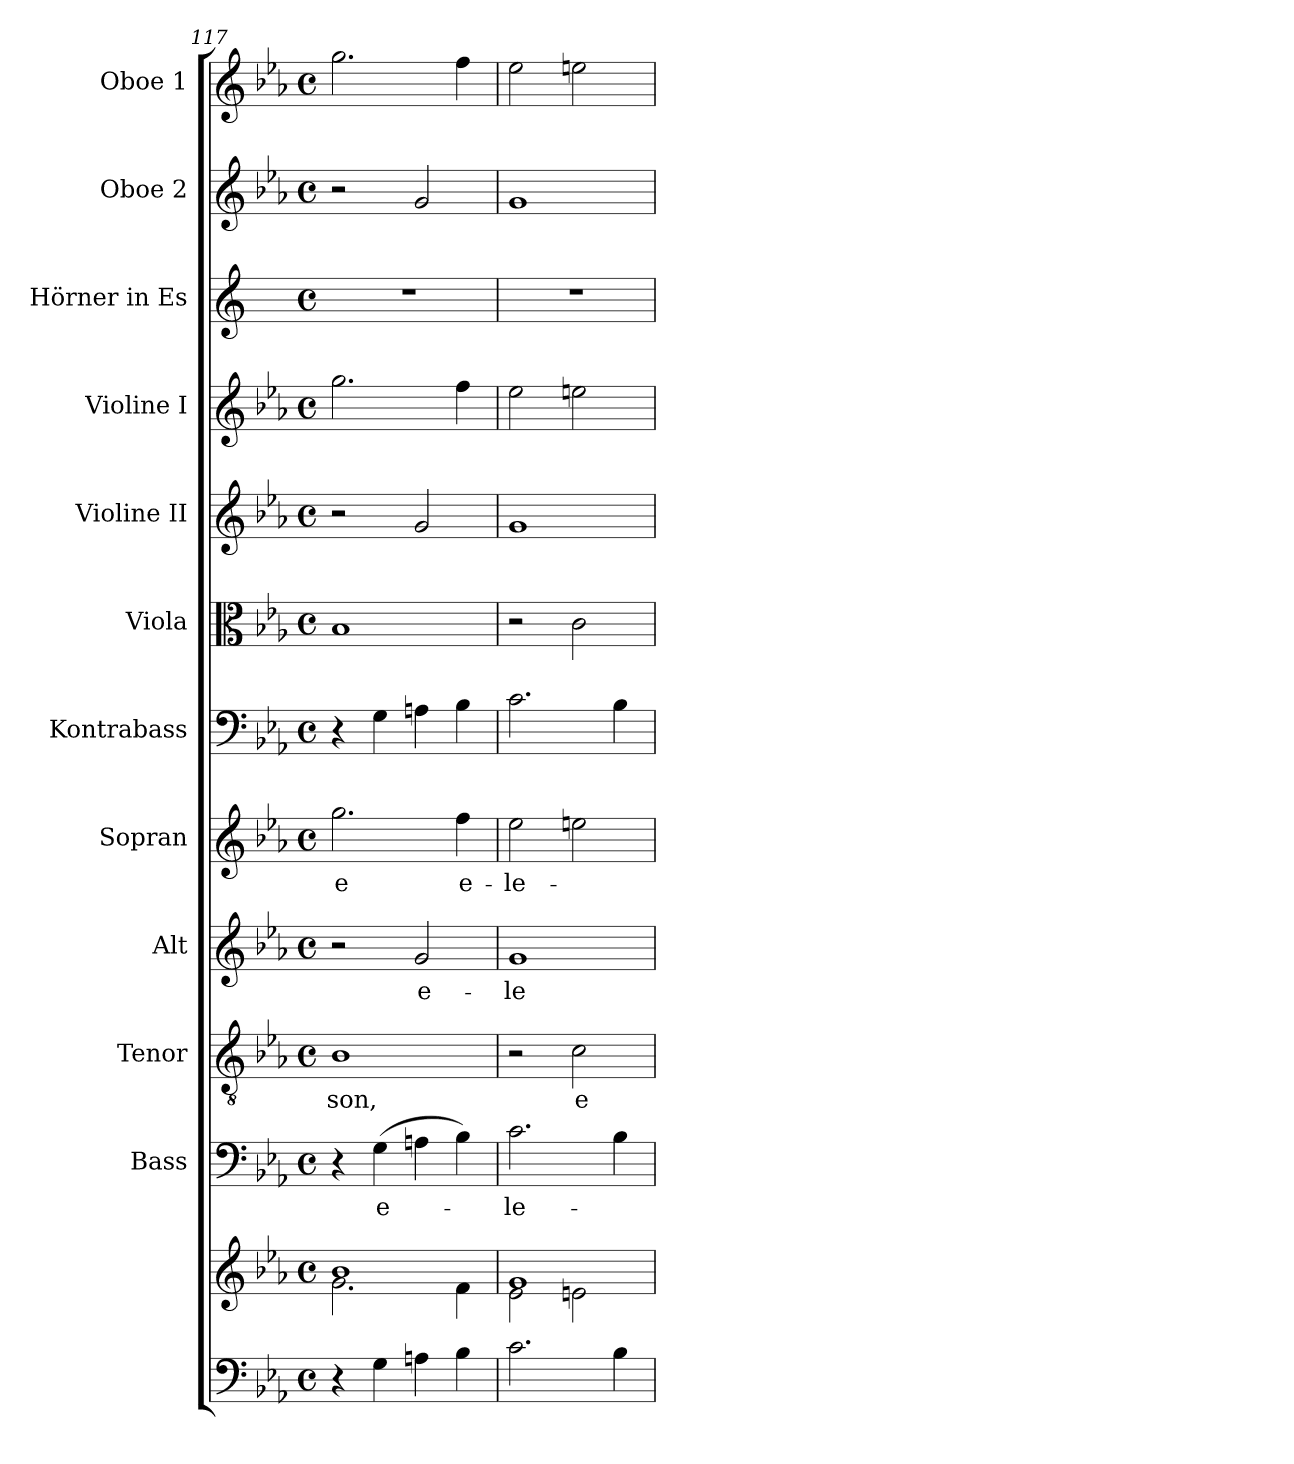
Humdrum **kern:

**kern	**kern	**kern	**text	**kern	**text	**kern	**text	**kern	**text	**kern	**kern	**kern	**kern	**kern	**kern	**kern
*part12	*part12	*part11	*part11	*part10	*part10	*part9	*part9	*part8	*part8	*part7	*part6	*part5	*part4	*part3	*part2	*part1
*staff13	*staff12	*staff11	*staff11	*staff10	*staff10	*staff9	*staff9	*staff8	*staff8	*staff7	*staff6	*staff5	*staff4	*staff3	*staff2	*staff1
*	*	*I"Bass	*	*I"Tenor	*	*I"Alt	*	*I"Sopran	*	*I"Kontrabass	*I"Viola	*I"Violine II	*I"Violine I	*I"Hörner in Es	*I"Oboe 2	*I"Oboe 1
*	*	*I'B.	*	*I'T.	*	*I'A.	*	*I'S.	*	*I'Kb.	*I'Vla.	*I'Vl. II	*I'Vl. I	*	*I'Ob. 2	*I'Ob. 1
*clefF4	*clefG2	*clefF4	*	*clefGv2	*	*clefG2	*	*clefG2	*	*clefF4	*clefC3	*clefG2	*clefG2	*clefG2	*clefG2	*clefG2
*	*	*	*	*	*	*	*	*	*	*ITrd7c12	*	*	*	*ITrd5c9	*	*
*k[b-e-a-]	*k[b-e-a-]	*k[b-e-a-]	*	*k[b-e-a-]	*	*k[b-e-a-]	*	*k[b-e-a-]	*	*k[b-e-a-]	*k[b-e-a-]	*k[b-e-a-]	*k[b-e-a-]	*k[b-e-a-]	*k[b-e-a-]	*k[b-e-a-]
*E-:	*E-:	*E-:	*	*E-:	*	*E-:	*	*E-:	*	*E-:	*E-:	*E-:	*E-:	*E-:	*E-:	*E-:
*M4/4	*M4/4	*M4/4	*	*M4/4	*	*M4/4	*	*M4/4	*	*M4/4	*M4/4	*M4/4	*M4/4	*M4/4	*M4/4	*M4/4
*met(c)	*met(c)	*met(c)	*	*met(c)	*	*met(c)	*	*met(c)	*	*met(c)	*met(c)	*met(c)	*met(c)	*met(c)	*met(c)	*met(c)
=117	=117	=117	=117	=117	=117	=117	=117	=117	=117	=117	=117	=117	=117	=117	=117	=117
*	*^	*	*	*	*	*	*	*	*	*	*	*	*	*	*	*
!	!	!	!	!	!	!LO:LY:b	!	!	!	!LO:LY:b	!	!	!	!	!	!	!
4r	1b-	2.g\	4r	.	1B-	-son,	2r	.	2.gg\	-e	4r	1B-	2r	2.gg\	1r	2r	2.gg\
!	!	!	!	!LO:LY:b	!	!	!	!	!	!	!	!	!	!	!	!	!
4G\	.	.	(>4G\	e-	.	.	.	.	.	.	4GG\	.	.	.	.	.	.
!	!	!	!	!	!	!	!	!LO:LY:b	!	!	!	!	!	!	!	!	!
4An\	.	.	4An\	.	.	.	2g/	e-	.	.	4AAn\	.	2g/	.	.	2g/	.
!	!	!	!	!	!	!	!	!	!	!LO:LY:b	!	!	!	!	!	!	!
4B-\	.	4f\	4B-\)	.	.	.	.	.	4ff\	e-	4BB-\	.	.	4ff\	.	.	4ff\
=118	=118	=118	=118	=118	=118	=118	=118	=118	=118	=118	=118	=118	=118	=118	=118	=118	=118
!	!	!	!	!LO:LY:b	!	!	!	!LO:LY:b	!	!LO:LY:b	!	!	!	!	!	!	!
2.c\	1g	2e-\	2.c\	-le-	2r	.	1g	-le-	2ee-\	-le-	2.C\	2r	1g	2ee-\	1r	1g	2ee-\
!	!	!	!	!	!	!LO:LY:b	!	!	!	!	!	!	!	!	!	!	!
.	.	2en\	.	.	2c\	e-	.	.	2een\	.	.	2c\	.	2een\	.	.	2een\
4B-\	.	.	4B-\	.	.	.	.	.	.	.	4BB-\	.	.	.	.	.	.
*	*v	*v	*	*	*	*	*	*	*	*	*	*	*	*	*	*	*
=	=	=	=	=	=	=	=	=	=	=	=	=	=	=	=	=
*-	*-	*-	*-	*-	*-	*-	*-	*-	*-	*-	*-	*-	*-	*-	*-	*-
